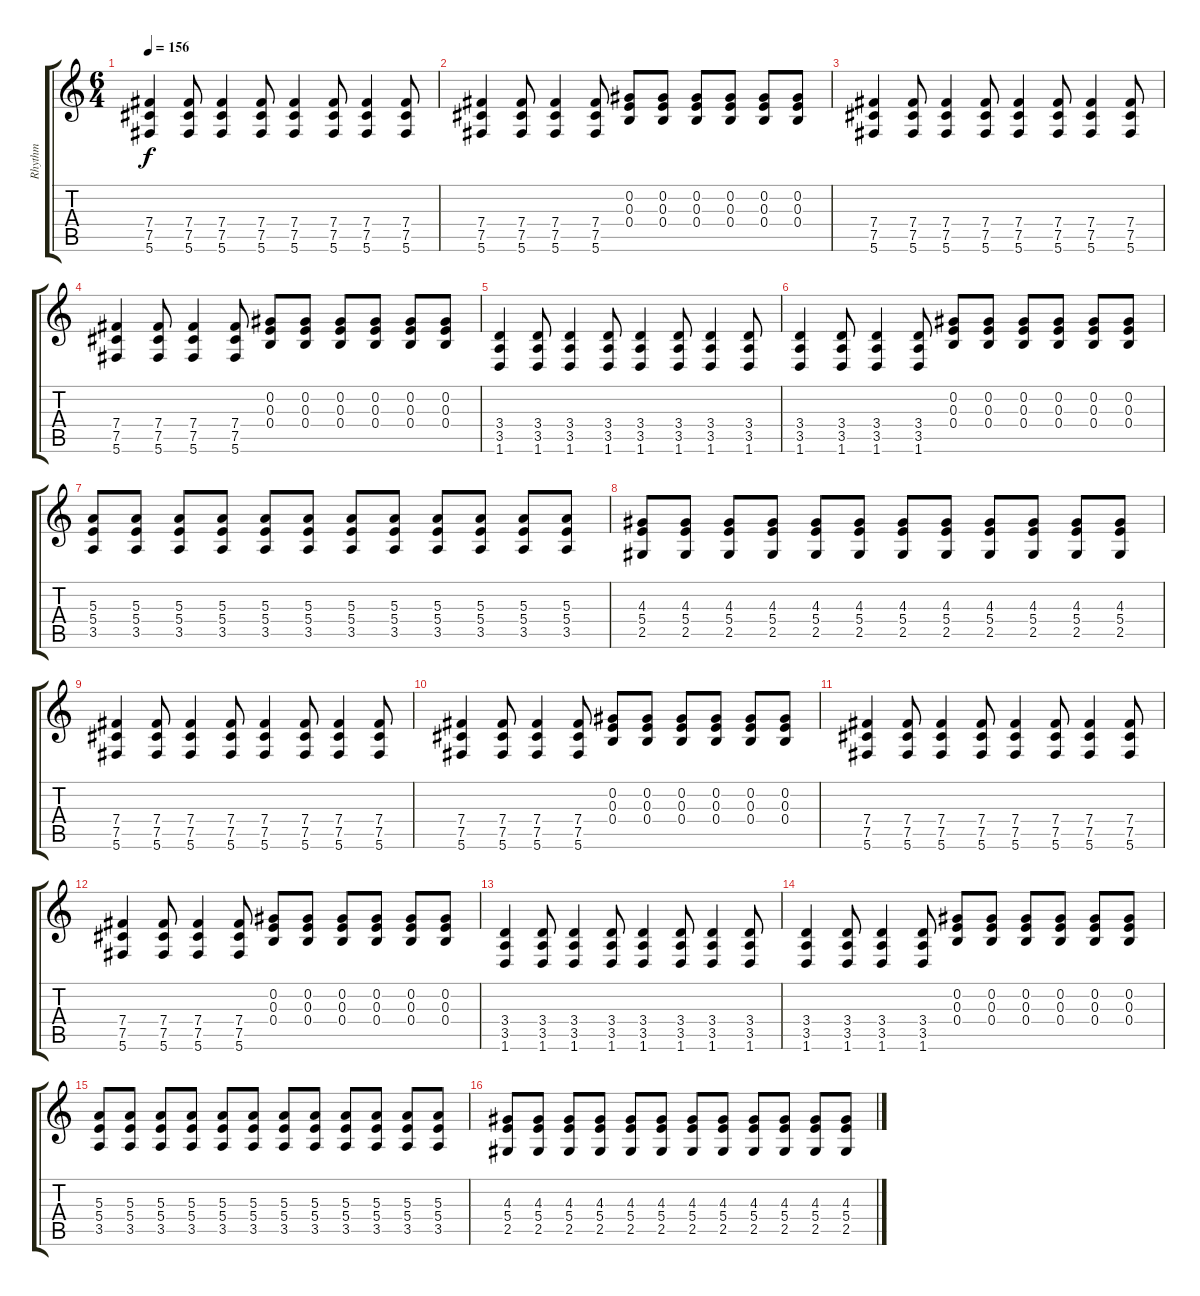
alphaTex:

\track ("Rhythm" "Rhythm") {instrument overdrivenguitar bank 255}
\staff {score tabs}
\tuning (Db4 Ab3 E3 B2 Gb2 Db2) {hide}
\ts (6 4)
\tempo 156
\clef g2
\ks c
(7.4 7.5 5.6).4{dy f} (7.4 7.5 5.6).8 (7.4 7.5 5.6).4 (7.4 7.5 5.6).8 (7.4 7.5 5.6).4 (7.4 7.5 5.6).8 (7.4 7.5 5.6).4 (7.4 7.5 5.6).8 |
(7.4 7.5 5.6).4 (7.4 7.5 5.6).8 (7.4 7.5 5.6).4 (7.4 7.5 5.6).8 (0.2 0.3 0.4).8 (0.2 0.3 0.4).8 (0.2 0.3 0.4).8 (0.2 0.3 0.4).8 (0.2 0.3 0.4).8 (0.2 0.3 0.4).8 |
(7.4 7.5 5.6).4 (7.4 7.5 5.6).8 (7.4 7.5 5.6).4 (7.4 7.5 5.6).8 (7.4 7.5 5.6).4 (7.4 7.5 5.6).8 (7.4 7.5 5.6).4 (7.4 7.5 5.6).8 |
(7.4 7.5 5.6).4 (7.4 7.5 5.6).8 (7.4 7.5 5.6).4 (7.4 7.5 5.6).8 (0.2 0.3 0.4).8 (0.2 0.3 0.4).8 (0.2 0.3 0.4).8 (0.2 0.3 0.4).8 (0.2 0.3 0.4).8 (0.2 0.3 0.4).8 |
(3.4 3.5 1.6).4 (3.4 3.5 1.6).8 (3.4 3.5 1.6).4 (3.4 3.5 1.6).8 (3.4 3.5 1.6).4 (3.4 3.5 1.6).8 (3.4 3.5 1.6).4 (3.4 3.5 1.6).8 |
(3.4 3.5 1.6).4 (3.4 3.5 1.6).8 (3.4 3.5 1.6).4 (3.4 3.5 1.6).8 (0.2 0.3 0.4).8 (0.2 0.3 0.4).8 (0.2 0.3 0.4).8 (0.2 0.3 0.4).8 (0.2 0.3 0.4).8 (0.2 0.3 0.4).8 |
(5.3 5.4 3.5).8 (5.3 5.4 3.5).8 (5.3 5.4 3.5).8 (5.3 5.4 3.5).8 (5.3 5.4 3.5).8 (5.3 5.4 3.5).8 (5.3 5.4 3.5).8 (5.3 5.4 3.5).8 (5.3 5.4 3.5).8 (5.3 5.4 3.5).8 (5.3 5.4 3.5).8 (5.3 5.4 3.5).8 |
(4.3 5.4 2.5).8 (4.3 5.4 2.5).8 (4.3 5.4 2.5).8 (4.3 5.4 2.5).8 (4.3 5.4 2.5).8 (4.3 5.4 2.5).8 (4.3 5.4 2.5).8 (4.3 5.4 2.5).8 (4.3 5.4 2.5).8 (4.3 5.4 2.5).8 (4.3 5.4 2.5).8 (4.3 5.4 2.5).8 |
(7.4 7.5 5.6).4{volume 13} (7.4 7.5 5.6).8 (7.4 7.5 5.6).4 (7.4 7.5 5.6).8 (7.4 7.5 5.6).4 (7.4 7.5 5.6).8 (7.4 7.5 5.6).4 (7.4 7.5 5.6).8 |
(7.4 7.5 5.6).4 (7.4 7.5 5.6).8 (7.4 7.5 5.6).4 (7.4 7.5 5.6).8 (0.2 0.3 0.4).8 (0.2 0.3 0.4).8 (0.2 0.3 0.4).8 (0.2 0.3 0.4).8 (0.2 0.3 0.4).8 (0.2 0.3 0.4).8 |
(7.4 7.5 5.6).4 (7.4 7.5 5.6).8 (7.4 7.5 5.6).4 (7.4 7.5 5.6).8 (7.4 7.5 5.6).4 (7.4 7.5 5.6).8 (7.4 7.5 5.6).4 (7.4 7.5 5.6).8 |
(7.4 7.5 5.6).4 (7.4 7.5 5.6).8 (7.4 7.5 5.6).4 (7.4 7.5 5.6).8 (0.2 0.3 0.4).8 (0.2 0.3 0.4).8 (0.2 0.3 0.4).8 (0.2 0.3 0.4).8 (0.2 0.3 0.4).8 (0.2 0.3 0.4).8 |
(3.4 3.5 1.6).4 (3.4 3.5 1.6).8 (3.4 3.5 1.6).4 (3.4 3.5 1.6).8 (3.4 3.5 1.6).4 (3.4 3.5 1.6).8 (3.4 3.5 1.6).4 (3.4 3.5 1.6).8 |
(3.4 3.5 1.6).4 (3.4 3.5 1.6).8 (3.4 3.5 1.6).4 (3.4 3.5 1.6).8 (0.2 0.3 0.4).8 (0.2 0.3 0.4).8 (0.2 0.3 0.4).8 (0.2 0.3 0.4).8 (0.2 0.3 0.4).8 (0.2 0.3 0.4).8 |
(5.3 5.4 3.5).8 (5.3 5.4 3.5).8 (5.3 5.4 3.5).8 (5.3 5.4 3.5).8 (5.3 5.4 3.5).8 (5.3 5.4 3.5).8 (5.3 5.4 3.5).8 (5.3 5.4 3.5).8 (5.3 5.4 3.5).8 (5.3 5.4 3.5).8 (5.3 5.4 3.5).8 (5.3 5.4 3.5).8 |
(4.3 5.4 2.5).8 (4.3 5.4 2.5).8 (4.3 5.4 2.5).8 (4.3 5.4 2.5).8 (4.3 5.4 2.5).8 (4.3 5.4 2.5).8 (4.3 5.4 2.5).8 (4.3 5.4 2.5).8 (4.3 5.4 2.5).8 (4.3 5.4 2.5).8 (4.3 5.4 2.5).8 (4.3 5.4 2.5).8
